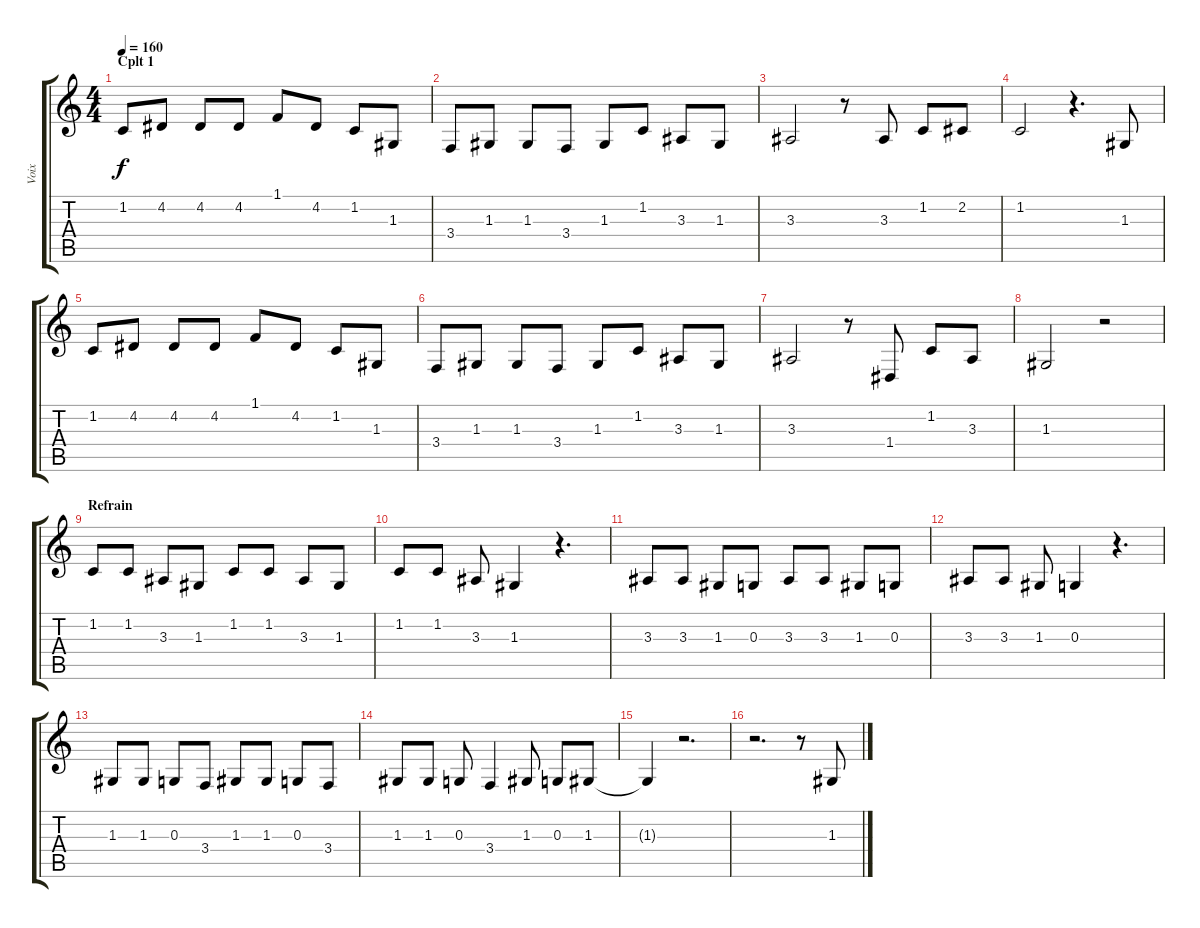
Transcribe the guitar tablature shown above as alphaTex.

\track ("Voix" "Voix") {instrument clarinet}
\staff {score tabs}
\tuning (E4 B3 G3 D3 A2 E2) {hide}
\ts (4 4)
\section ("" "Cplt 1")
\tempo 160
\clef g2
\ks c
1.2.8{dy f} 4.2.8 4.2.8 4.2.8 1.1.8 4.2.8 1.2.8 1.3.8 |
3.4.8 1.3.8 1.3.8 3.4.8 1.3.8 1.2.8 3.3.8 1.3.8 |
3.3.2 r.8 3.3.8 1.2.8 2.2.8 |
1.2.2 r.4{d} 1.3.8 |
1.2.8 4.2.8 4.2.8 4.2.8 1.1.8 4.2.8 1.2.8 1.3.8 |
3.4.8 1.3.8 1.3.8 3.4.8 1.3.8 1.2.8 3.3.8 1.3.8 |
3.3.2 r.8 1.4.8 1.2.8 3.3.8 |
1.3.2 r.2 |
\section ("" "Refrain")
1.2.8 1.2.8 3.3.8 1.3.8 1.2.8 1.2.8 3.3.8 1.3.8 |
1.2.8 1.2.8 3.3.8 1.3.4 r.4{d} |
3.3.8 3.3.8 1.3.8 0.3.8 3.3.8 3.3.8 1.3.8 0.3.8 |
3.3.8 3.3.8 1.3.8 0.3.4 r.4{d} |
1.3.8 1.3.8 0.3.8 3.4.8 1.3.8 1.3.8 0.3.8 3.4.8 |
1.3.8 1.3.8 0.3.8 3.4.4 1.3.8 0.3.8 1.3.8 |
1.3{t}.4 r.2{d} |
r.2{d} r.8 1.3.8
